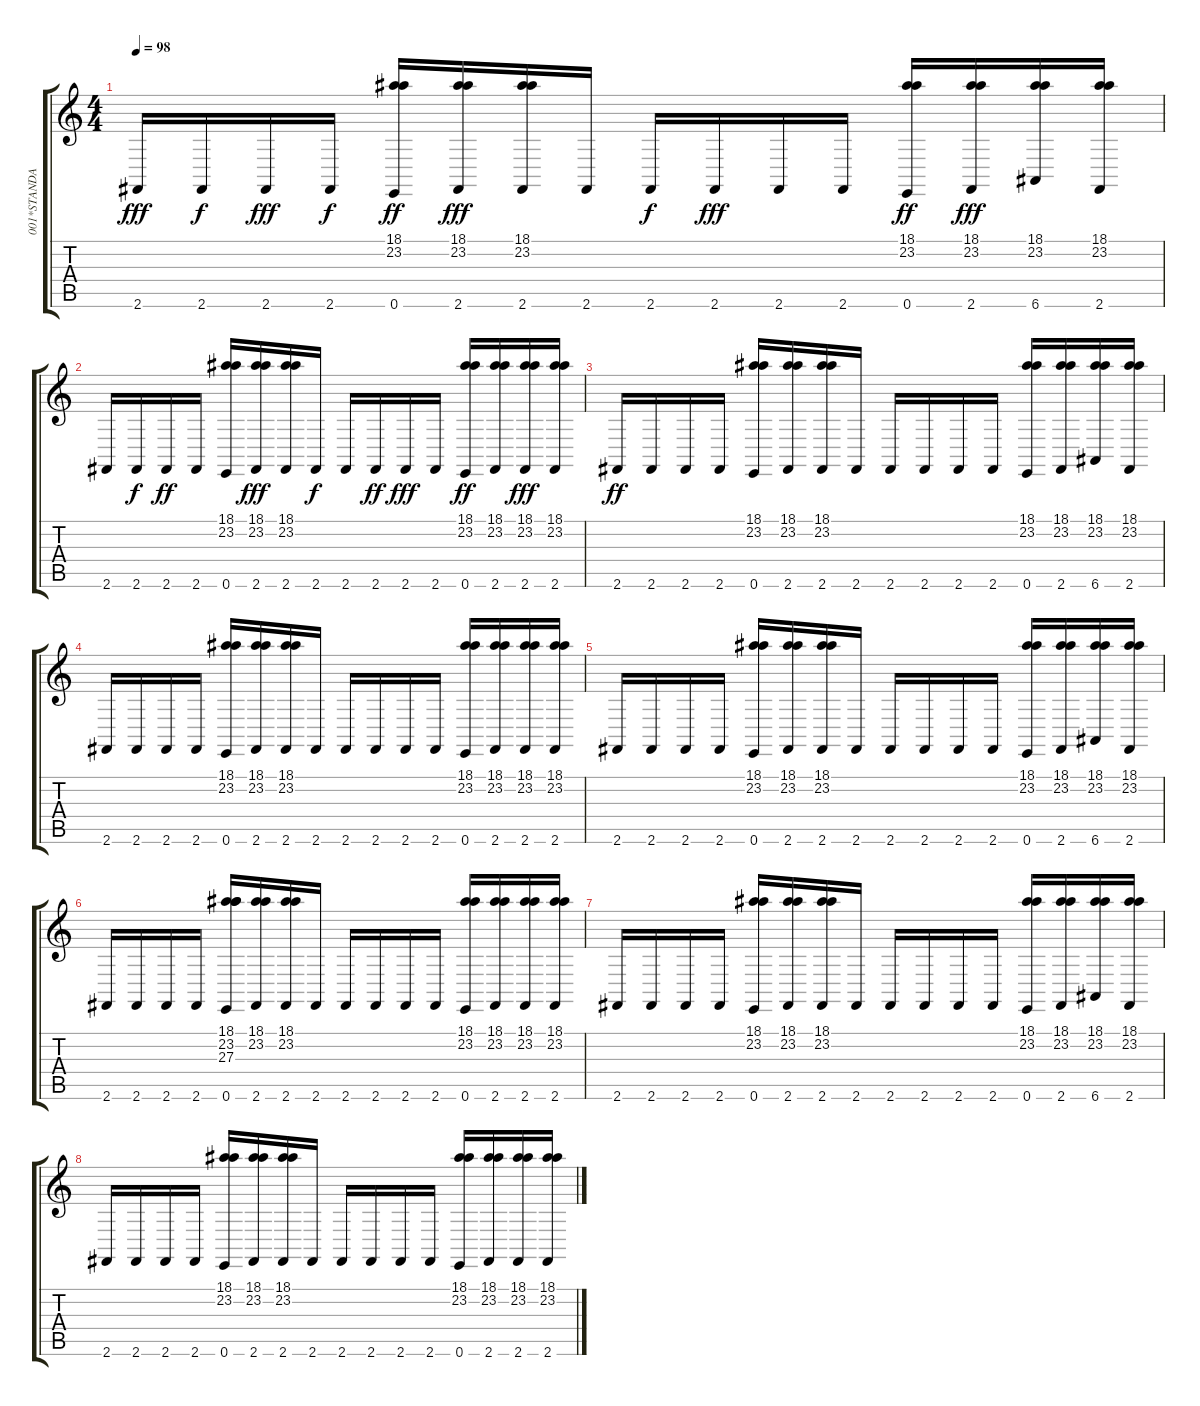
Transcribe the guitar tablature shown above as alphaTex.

\track ("001*STANDARD                            " "001*STANDA") {instrument acousticgrandpiano}
\staff {score tabs}
\tuning (E4 B3 G3 D3 A2 E2) {hide}
\ts (4 4)
\tempo 98
\clef g2
\ks c
2.6.16{dy fff} 2.6.16{dy f} 2.6.16{dy fff} 2.6.16{dy f} (18.1 23.2 0.6).16{dy ff} (18.1 23.2 2.6).16{dy fff} (18.1 23.2 2.6).16 2.6.16 2.6.16{dy f} 2.6.16{dy fff} 2.6.16 2.6.16 (18.1 23.2 0.6).16{dy ff} (18.1 23.2 2.6).16{dy fff} (18.1 23.2 6.6).16 (18.1 23.2 2.6).16 |
2.6.16 2.6.16{dy f} 2.6.16{dy ff} 2.6.16 (18.1 23.2 0.6).16 (18.1 23.2 2.6).16{dy fff} (18.1 23.2 2.6).16 2.6.16{dy f} 2.6.16 2.6.16{dy ff} 2.6.16{dy fff} 2.6.16 (18.1 23.2 0.6).16{dy ff} (18.1 23.2 2.6).16 (18.1 23.2 2.6).16{dy fff} (18.1 23.2 2.6).16 |
2.6.16{dy ff} 2.6.16 2.6.16 2.6.16 (18.1 23.2 0.6).16 (18.1 23.2 2.6).16 (18.1 23.2 2.6).16 2.6.16 2.6.16 2.6.16 2.6.16 2.6.16 (18.1 23.2 0.6).16 (18.1 23.2 2.6).16 (18.1 23.2 6.6).16 (18.1 23.2 2.6).16 |
2.6.16 2.6.16 2.6.16 2.6.16 (18.1 23.2 0.6).16 (18.1 23.2 2.6).16 (18.1 23.2 2.6).16 2.6.16 2.6.16 2.6.16 2.6.16 2.6.16 (18.1 23.2 0.6).16 (18.1 23.2 2.6).16 (18.1 23.2 2.6).16 (18.1 23.2 2.6).16 |
2.6.16 2.6.16 2.6.16 2.6.16 (18.1 23.2 0.6).16 (18.1 23.2 2.6).16 (18.1 23.2 2.6).16 2.6.16 2.6.16 2.6.16 2.6.16 2.6.16 (18.1 23.2 0.6).16 (18.1 23.2 2.6).16 (18.1 23.2 6.6).16 (18.1 23.2 2.6).16 |
2.6.16 2.6.16 2.6.16 2.6.16 (18.1 23.2 27.3 0.6).16 (18.1 23.2 2.6).16 (18.1 23.2 2.6).16 2.6.16 2.6.16 2.6.16 2.6.16 2.6.16 (18.1 23.2 0.6).16 (18.1 23.2 2.6).16 (18.1 23.2 2.6).16 (18.1 23.2 2.6).16 |
2.6.16 2.6.16 2.6.16 2.6.16 (18.1 23.2 0.6).16 (18.1 23.2 2.6).16 (18.1 23.2 2.6).16 2.6.16 2.6.16 2.6.16 2.6.16 2.6.16 (18.1 23.2 0.6).16 (18.1 23.2 2.6).16 (18.1 23.2 6.6).16 (18.1 23.2 2.6).16 |
2.6.16 2.6.16 2.6.16 2.6.16 (18.1 23.2 0.6).16 (18.1 23.2 2.6).16 (18.1 23.2 2.6).16 2.6.16 2.6.16 2.6.16 2.6.16 2.6.16 (18.1 23.2 0.6).16 (18.1 23.2 2.6).16 (18.1 23.2 2.6).16 (18.1 23.2 2.6).16
